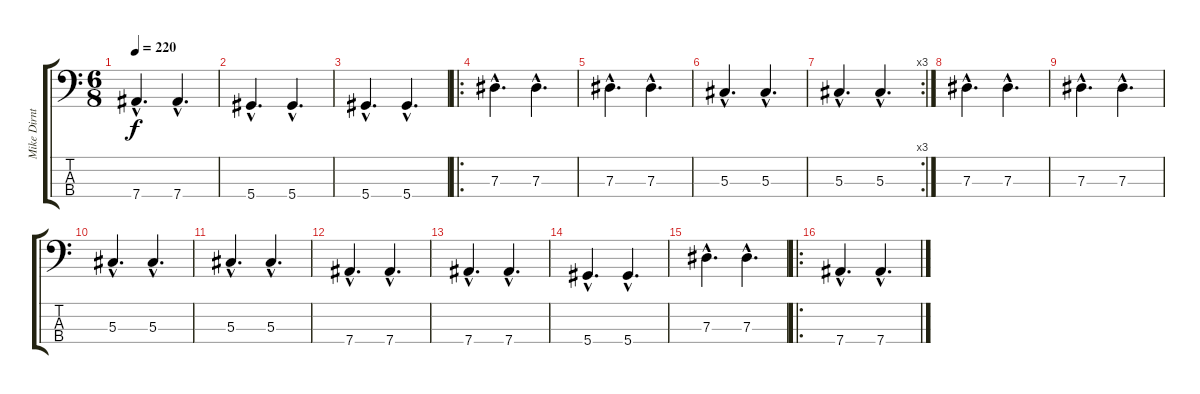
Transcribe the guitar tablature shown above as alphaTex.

\track ("Mike Dirnt" "Mike Dirnt") {instrument electricbassfinger}
\staff {score tabs}
\tuning (Gb2 Db2 Ab1 Eb1) {hide}
\ts (6 8)
\tempo 220
\clef f4
\ks c
7.4{hac}.4{d dy f} 7.4{hac}.4{d} |
5.4{hac}.4{d} 5.4{hac}.4{d} |
5.4{hac}.4{d} 5.4{hac}.4{d} |
\ro
7.3{hac}.4{d} 7.3{hac}.4{d} |
7.3{hac}.4{d} 7.3{hac}.4{d} |
5.3{hac}.4{d} 5.3{hac}.4{d} |
\rc 3
5.3{hac}.4{d} 5.3{hac}.4{d} |
7.3{hac}.4{d} 7.3{hac}.4{d} |
7.3{hac}.4{d} 7.3{hac}.4{d} |
5.3{hac}.4{d} 5.3{hac}.4{d} |
5.3{hac}.4{d} 5.3{hac}.4{d} |
7.4{hac}.4{d} 7.4{hac}.4{d} |
7.4{hac}.4{d} 7.4{hac}.4{d} |
5.4{hac}.4{d} 5.4{hac}.4{d} |
7.3{hac}.4{d} 7.3{hac}.4{d} |
\ro
7.4{hac}.4{d} 7.4{hac}.4{d}
